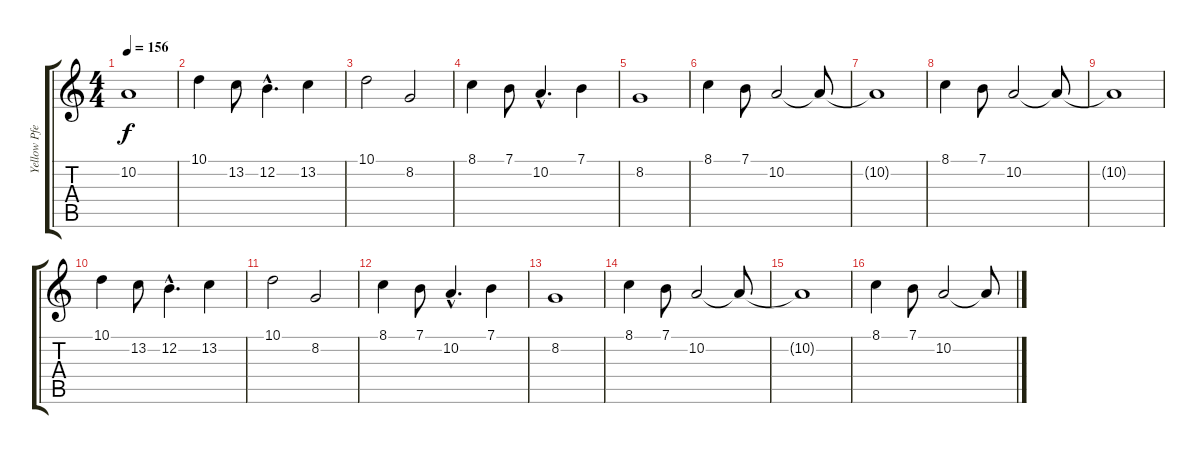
\track ("Yellow Pfeifer" "Yellow Pfe") {instrument bagpipe}
\staff {score tabs}
\tuning (E4 B3 G3 D3 A2 D2) {hide}
\ts (4 4)
\tempo 156
\clef g2
\ks c
10.2{t}.1{dy f} |
10.1.4 13.2.8 12.2{hac}.4{d} 13.2.4 |
10.1.2 8.2.2 |
8.1.4 7.1.8 10.2{hac}.4{d} 7.1.4 |
8.2.1 |
8.1.4 7.1.8 10.2.2 10.2{t}.8 |
10.2{t}.1 |
8.1.4 7.1.8 10.2.2 10.2{t}.8 |
10.2{t}.1 |
10.1.4 13.2.8 12.2{hac}.4{d} 13.2.4 |
10.1.2 8.2.2 |
8.1.4 7.1.8 10.2{hac}.4{d} 7.1.4 |
8.2.1 |
8.1.4 7.1.8 10.2.2 10.2{t}.8 |
10.2{t}.1 |
8.1.4 7.1.8 10.2.2 10.2{t}.8
